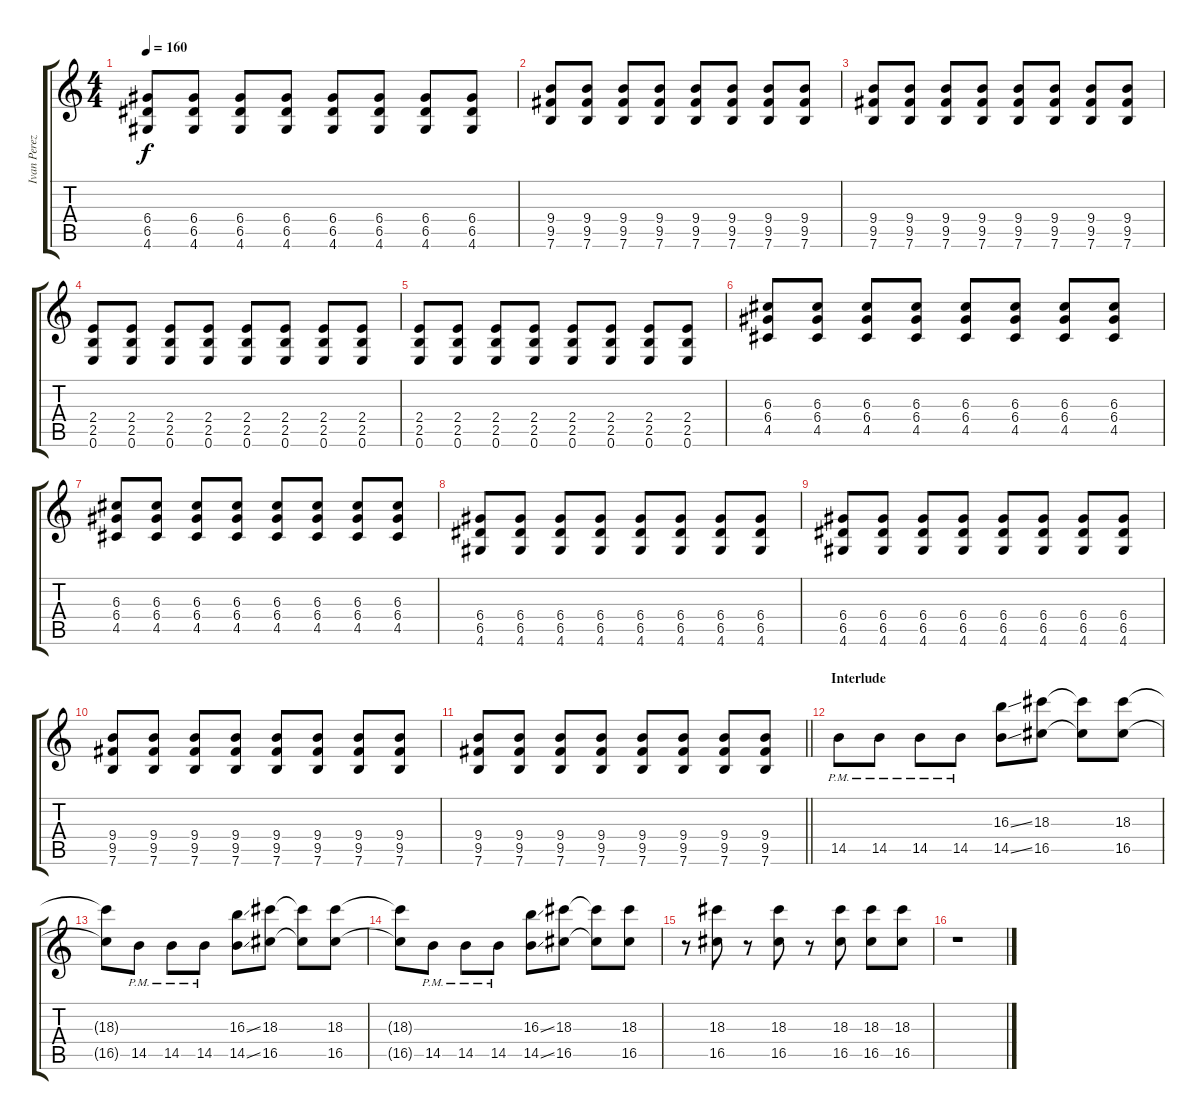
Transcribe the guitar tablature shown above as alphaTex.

\track ("Ivan Perez" "Ivan Perez") {instrument distortionguitar}
\staff {score tabs}
\tuning (E4 B3 G3 D3 A2 E2) {hide}
\ts (4 4)
\tempo 160
\clef g2
\ks c
(6.4 6.5 4.6).8{dy f} (6.4 6.5 4.6).8 (6.4 6.5 4.6).8 (6.4 6.5 4.6).8 (6.4 6.5 4.6).8 (6.4 6.5 4.6).8 (6.4 6.5 4.6).8 (6.4 6.5 4.6).8 |
(9.4 9.5 7.6).8 (9.4 9.5 7.6).8 (9.4 9.5 7.6).8 (9.4 9.5 7.6).8 (9.4 9.5 7.6).8 (9.4 9.5 7.6).8 (9.4 9.5 7.6).8 (9.4 9.5 7.6).8 |
(9.4 9.5 7.6).8 (9.4 9.5 7.6).8 (9.4 9.5 7.6).8 (9.4 9.5 7.6).8 (9.4 9.5 7.6).8 (9.4 9.5 7.6).8 (9.4 9.5 7.6).8 (9.4 9.5 7.6).8 |
(2.4 2.5 0.6).8 (2.4 2.5 0.6).8 (2.4 2.5 0.6).8 (2.4 2.5 0.6).8 (2.4 2.5 0.6).8 (2.4 2.5 0.6).8 (2.4 2.5 0.6).8 (2.4 2.5 0.6).8 |
(2.4 2.5 0.6).8 (2.4 2.5 0.6).8 (2.4 2.5 0.6).8 (2.4 2.5 0.6).8 (2.4 2.5 0.6).8 (2.4 2.5 0.6).8 (2.4 2.5 0.6).8 (2.4 2.5 0.6).8 |
(6.3 6.4 4.5).8 (6.3 6.4 4.5).8 (6.3 6.4 4.5).8 (6.3 6.4 4.5).8 (6.3 6.4 4.5).8 (6.3 6.4 4.5).8 (6.3 6.4 4.5).8 (6.3 6.4 4.5).8 |
(6.3 6.4 4.5).8 (6.3 6.4 4.5).8 (6.3 6.4 4.5).8 (6.3 6.4 4.5).8 (6.3 6.4 4.5).8 (6.3 6.4 4.5).8 (6.3 6.4 4.5).8 (6.3 6.4 4.5).8 |
(6.4 6.5 4.6).8 (6.4 6.5 4.6).8 (6.4 6.5 4.6).8 (6.4 6.5 4.6).8 (6.4 6.5 4.6).8 (6.4 6.5 4.6).8 (6.4 6.5 4.6).8 (6.4 6.5 4.6).8 |
(6.4 6.5 4.6).8 (6.4 6.5 4.6).8 (6.4 6.5 4.6).8 (6.4 6.5 4.6).8 (6.4 6.5 4.6).8 (6.4 6.5 4.6).8 (6.4 6.5 4.6).8 (6.4 6.5 4.6).8 |
(9.4 9.5 7.6).8 (9.4 9.5 7.6).8 (9.4 9.5 7.6).8 (9.4 9.5 7.6).8 (9.4 9.5 7.6).8 (9.4 9.5 7.6).8 (9.4 9.5 7.6).8 (9.4 9.5 7.6).8 |
\barLineRight lightlight
(9.4 9.5 7.6).8 (9.4 9.5 7.6).8 (9.4 9.5 7.6).8 (9.4 9.5 7.6).8 (9.4 9.5 7.6).8 (9.4 9.5 7.6).8 (9.4 9.5 7.6).8 (9.4 9.5 7.6).8 |
\section ("" "Interlude")
14.5{pm}.8 14.5{pm}.8 14.5{pm}.8 14.5{pm}.8 (16.3{ss} 14.5{ss}).8 (18.3 16.5).8 (18.3{t} 16.5{t}).8 (18.3 16.5).8 |
(18.3{t} 16.5{t}).8 14.5{pm}.8 14.5{pm}.8 14.5{pm}.8 (16.3{ss} 14.5{ss}).8 (18.3 16.5).8 (18.3{t} 16.5{t}).8 (18.3 16.5).8 |
(18.3{t} 16.5{t}).8 14.5{pm}.8 14.5{pm}.8 14.5{pm}.8 (16.3{ss} 14.5{ss}).8 (18.3 16.5).8 (18.3{t} 16.5{t}).8 (18.3 16.5).8 |
r.8 (18.3 16.5).8 r.8 (18.3 16.5).8 r.8 (18.3 16.5).8 (18.3 16.5).8 (18.3 16.5).8 |
r.1
